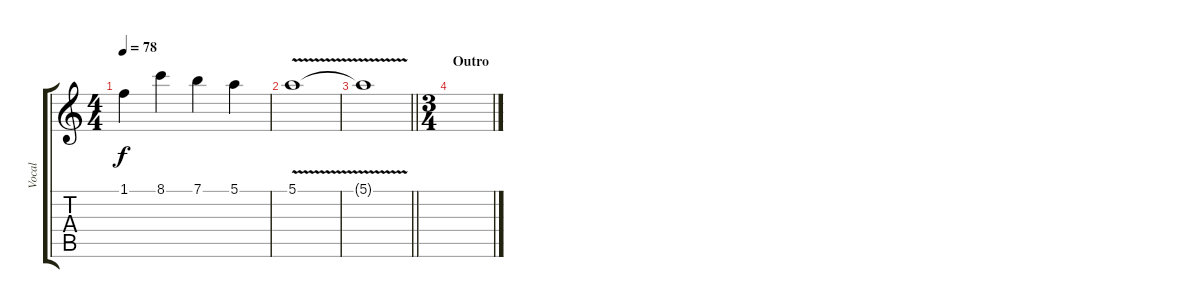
\track ("Vocal" "Vocal") {mute instrument acousticguitarsteel}
\staff {score tabs}
\tuning (E4 B3 G3 D3 A2 E2) {hide}
\ts (4 4)
\tempo 78
\clef g2
\ks c
1.1{t}.4{dy f} 8.1.4 7.1.4 5.1.4 |
5.1{v}.1 |
\barLineRight lightlight
5.1{t}.1 |
\ts (3 4)
\section ("" "Outro")
